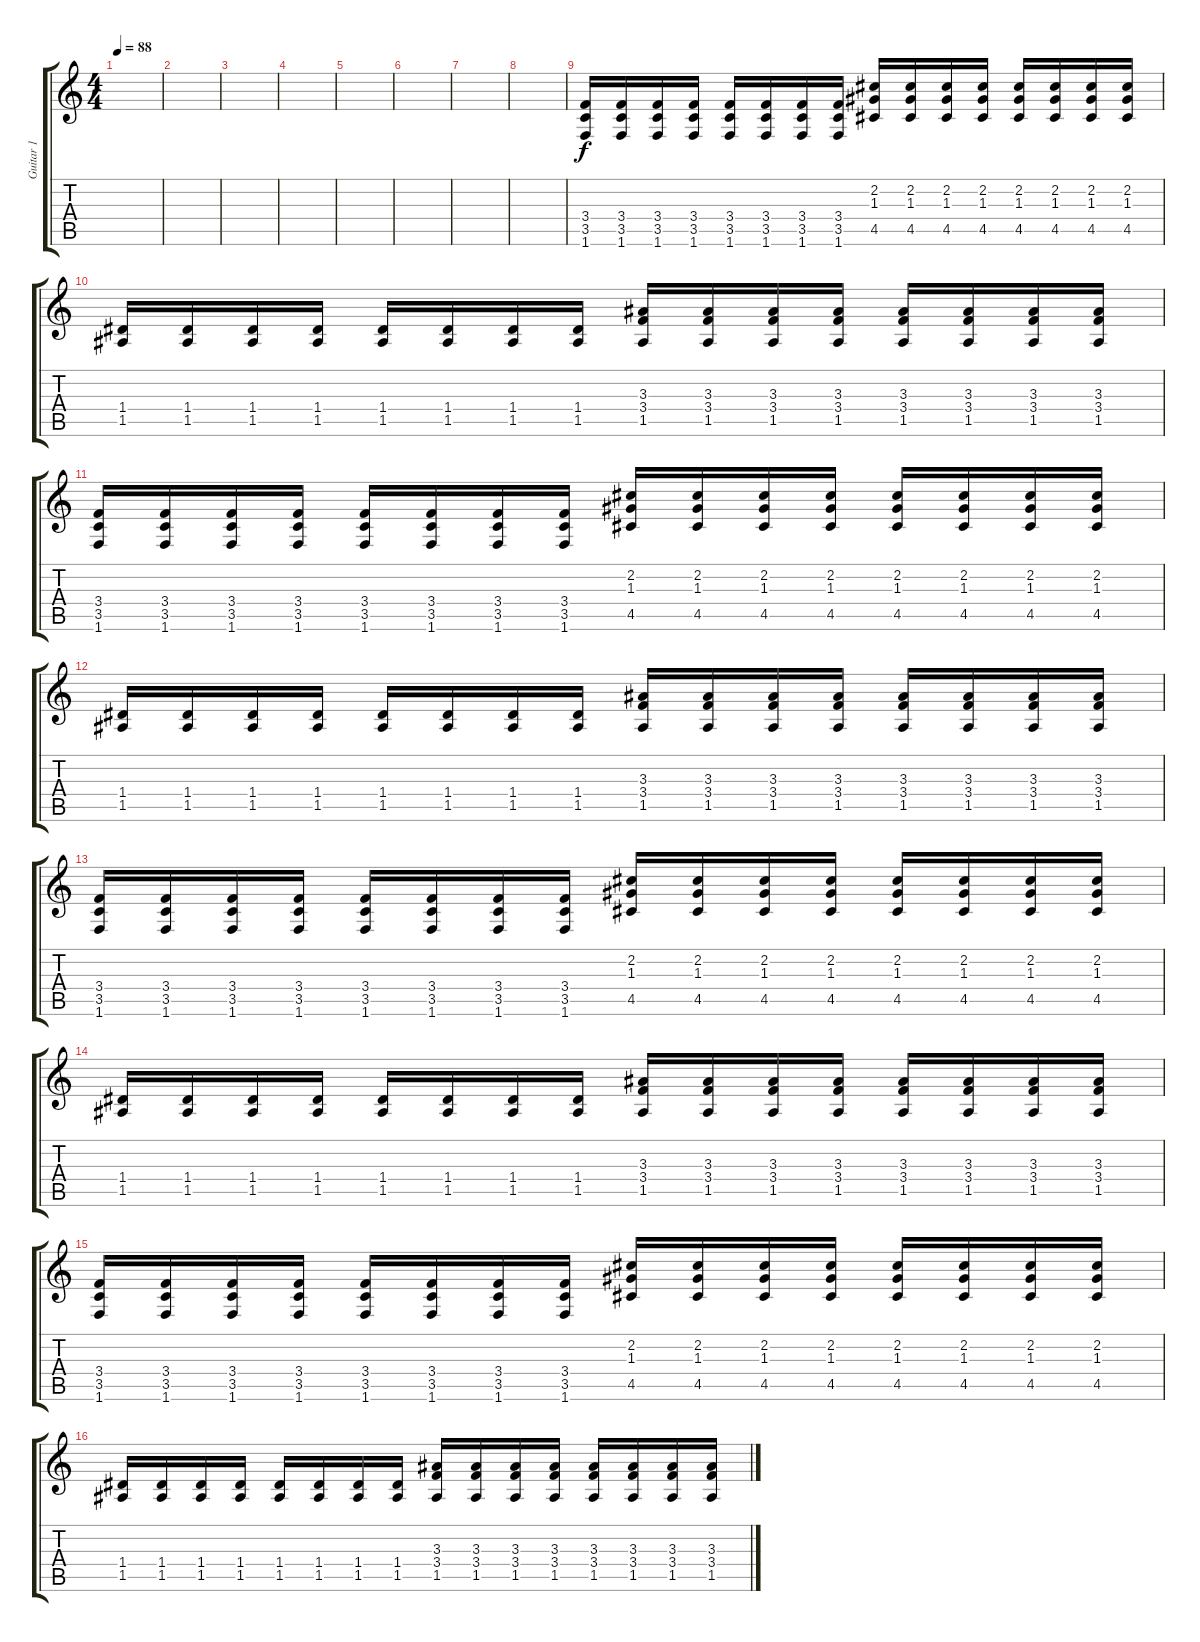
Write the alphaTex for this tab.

\track ("Guitar 1" "Guitar 1") {instrument distortionguitar}
\staff {score tabs}
\tuning (E4 B3 G3 D3 A2 E2) {hide}
\ts (4 4)
\tempo 88
\clef g2
\ks c
|
|
|
|
|
|
|
|
(3.4 3.5 1.6).16 (3.4 3.5 1.6).16 (3.4 3.5 1.6).16 (3.4 3.5 1.6).16 (3.4 3.5 1.6).16 (3.4 3.5 1.6).16 (3.4 3.5 1.6).16 (3.4 3.5 1.6).16 (2.2 1.3 4.5).16 (2.2 1.3 4.5).16 (2.2 1.3 4.5).16 (2.2 1.3 4.5).16 (2.2 1.3 4.5).16 (2.2 1.3 4.5).16 (2.2 1.3 4.5).16 (2.2 1.3 4.5).16 |
(1.4 1.5).16 (1.4 1.5).16 (1.4 1.5).16 (1.4 1.5).16 (1.4 1.5).16 (1.4 1.5).16 (1.4 1.5).16 (1.4 1.5).16 (3.3 3.4 1.5).16 (3.3 3.4 1.5).16 (3.3 3.4 1.5).16 (3.3 3.4 1.5).16 (3.3 3.4 1.5).16 (3.3 3.4 1.5).16 (3.3 3.4 1.5).16 (3.3 3.4 1.5).16 |
(3.4 3.5 1.6).16 (3.4 3.5 1.6).16 (3.4 3.5 1.6).16 (3.4 3.5 1.6).16 (3.4 3.5 1.6).16 (3.4 3.5 1.6).16 (3.4 3.5 1.6).16 (3.4 3.5 1.6).16 (2.2 1.3 4.5).16 (2.2 1.3 4.5).16 (2.2 1.3 4.5).16 (2.2 1.3 4.5).16 (2.2 1.3 4.5).16 (2.2 1.3 4.5).16 (2.2 1.3 4.5).16 (2.2 1.3 4.5).16 |
(1.4 1.5).16 (1.4 1.5).16 (1.4 1.5).16 (1.4 1.5).16 (1.4 1.5).16 (1.4 1.5).16 (1.4 1.5).16 (1.4 1.5).16 (3.3 3.4 1.5).16 (3.3 3.4 1.5).16 (3.3 3.4 1.5).16 (3.3 3.4 1.5).16 (3.3 3.4 1.5).16 (3.3 3.4 1.5).16 (3.3 3.4 1.5).16 (3.3 3.4 1.5).16 |
(3.4 3.5 1.6).16 (3.4 3.5 1.6).16 (3.4 3.5 1.6).16 (3.4 3.5 1.6).16 (3.4 3.5 1.6).16 (3.4 3.5 1.6).16 (3.4 3.5 1.6).16 (3.4 3.5 1.6).16 (2.2 1.3 4.5).16 (2.2 1.3 4.5).16 (2.2 1.3 4.5).16 (2.2 1.3 4.5).16 (2.2 1.3 4.5).16 (2.2 1.3 4.5).16 (2.2 1.3 4.5).16 (2.2 1.3 4.5).16 |
(1.4 1.5).16 (1.4 1.5).16 (1.4 1.5).16 (1.4 1.5).16 (1.4 1.5).16 (1.4 1.5).16 (1.4 1.5).16 (1.4 1.5).16 (3.3 3.4 1.5).16 (3.3 3.4 1.5).16 (3.3 3.4 1.5).16 (3.3 3.4 1.5).16 (3.3 3.4 1.5).16 (3.3 3.4 1.5).16 (3.3 3.4 1.5).16 (3.3 3.4 1.5).16 |
(3.4 3.5 1.6).16 (3.4 3.5 1.6).16 (3.4 3.5 1.6).16 (3.4 3.5 1.6).16 (3.4 3.5 1.6).16 (3.4 3.5 1.6).16 (3.4 3.5 1.6).16 (3.4 3.5 1.6).16 (2.2 1.3 4.5).16 (2.2 1.3 4.5).16 (2.2 1.3 4.5).16 (2.2 1.3 4.5).16 (2.2 1.3 4.5).16 (2.2 1.3 4.5).16 (2.2 1.3 4.5).16 (2.2 1.3 4.5).16 |
(1.4 1.5).16 (1.4 1.5).16 (1.4 1.5).16 (1.4 1.5).16 (1.4 1.5).16 (1.4 1.5).16 (1.4 1.5).16 (1.4 1.5).16 (3.3 3.4 1.5).16 (3.3 3.4 1.5).16 (3.3 3.4 1.5).16 (3.3 3.4 1.5).16 (3.3 3.4 1.5).16 (3.3 3.4 1.5).16 (3.3 3.4 1.5).16 (3.3 3.4 1.5).16
